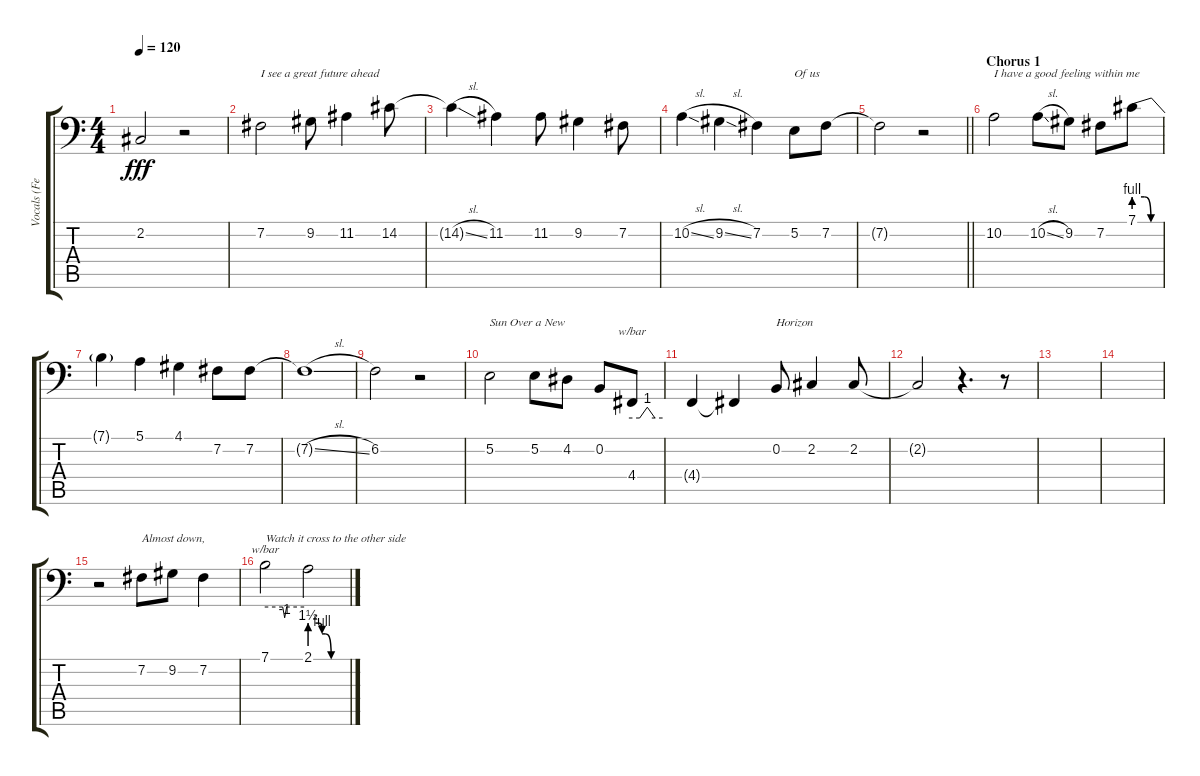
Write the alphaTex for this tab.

\track ("Vocals (Felix Vaillancourt)" "Vocals (Fe") {instrument lead2sawtooth}
\staff {score tabs}
\tuning (E3 B2 G2 D2 A1 E1) {hide}
\ts (4 4)
\tempo 120
\clef f4
\ks c
2.2.2{dy fff} r.2 |
7.2.2{txt "I see a great future ahead"} 9.2.8 11.2.4 14.2.8 |
14.2{sl t}.4 11.2.4 11.2.8 9.2.4 7.2.8 |
10.2{sl}.4 9.2{sl}.4 7.2.4 5.2.8{txt "Of us"} 7.2.8 |
\barLineRight lightlight
7.2{t}.2 r.2 |
\section ("" "Chorus 1")
10.2.2{txt "I have a good feeling within me"} 10.2{sl}.8 9.2.8 7.2.8 7.1{be (custom 0 4 25 4 40 0 60 0)}.8 |
7.1{t}.4 5.1.4 4.1.4 7.2.8 7.2.8 |
7.2{sl t}.1 |
6.2.2 r.2 |
5.2.2{txt "Sun Over a New"} 5.2.8 4.2.8 0.2.8 4.4.8{tbe (custom default 0 0 15 0 30 4 45 0 60 0)} |
4.4{t}.4 4.4{t}.4 0.2.8{txt "Horizon"} 2.2.4 2.2.8 |
2.2{t}.2 r.4{d} r.8 |
|
|
r.2 7.2.8{txt "Almost down,"} 9.2.8 7.2.4 |
7.1.2{tbe (custom default 0 0 27 0 30 -4 33 0 60 0) txt "Watch it cross to the other side"} 2.1{be (custom 0 6 15 6 20 4 25 4 35 0 60 0)}.2
